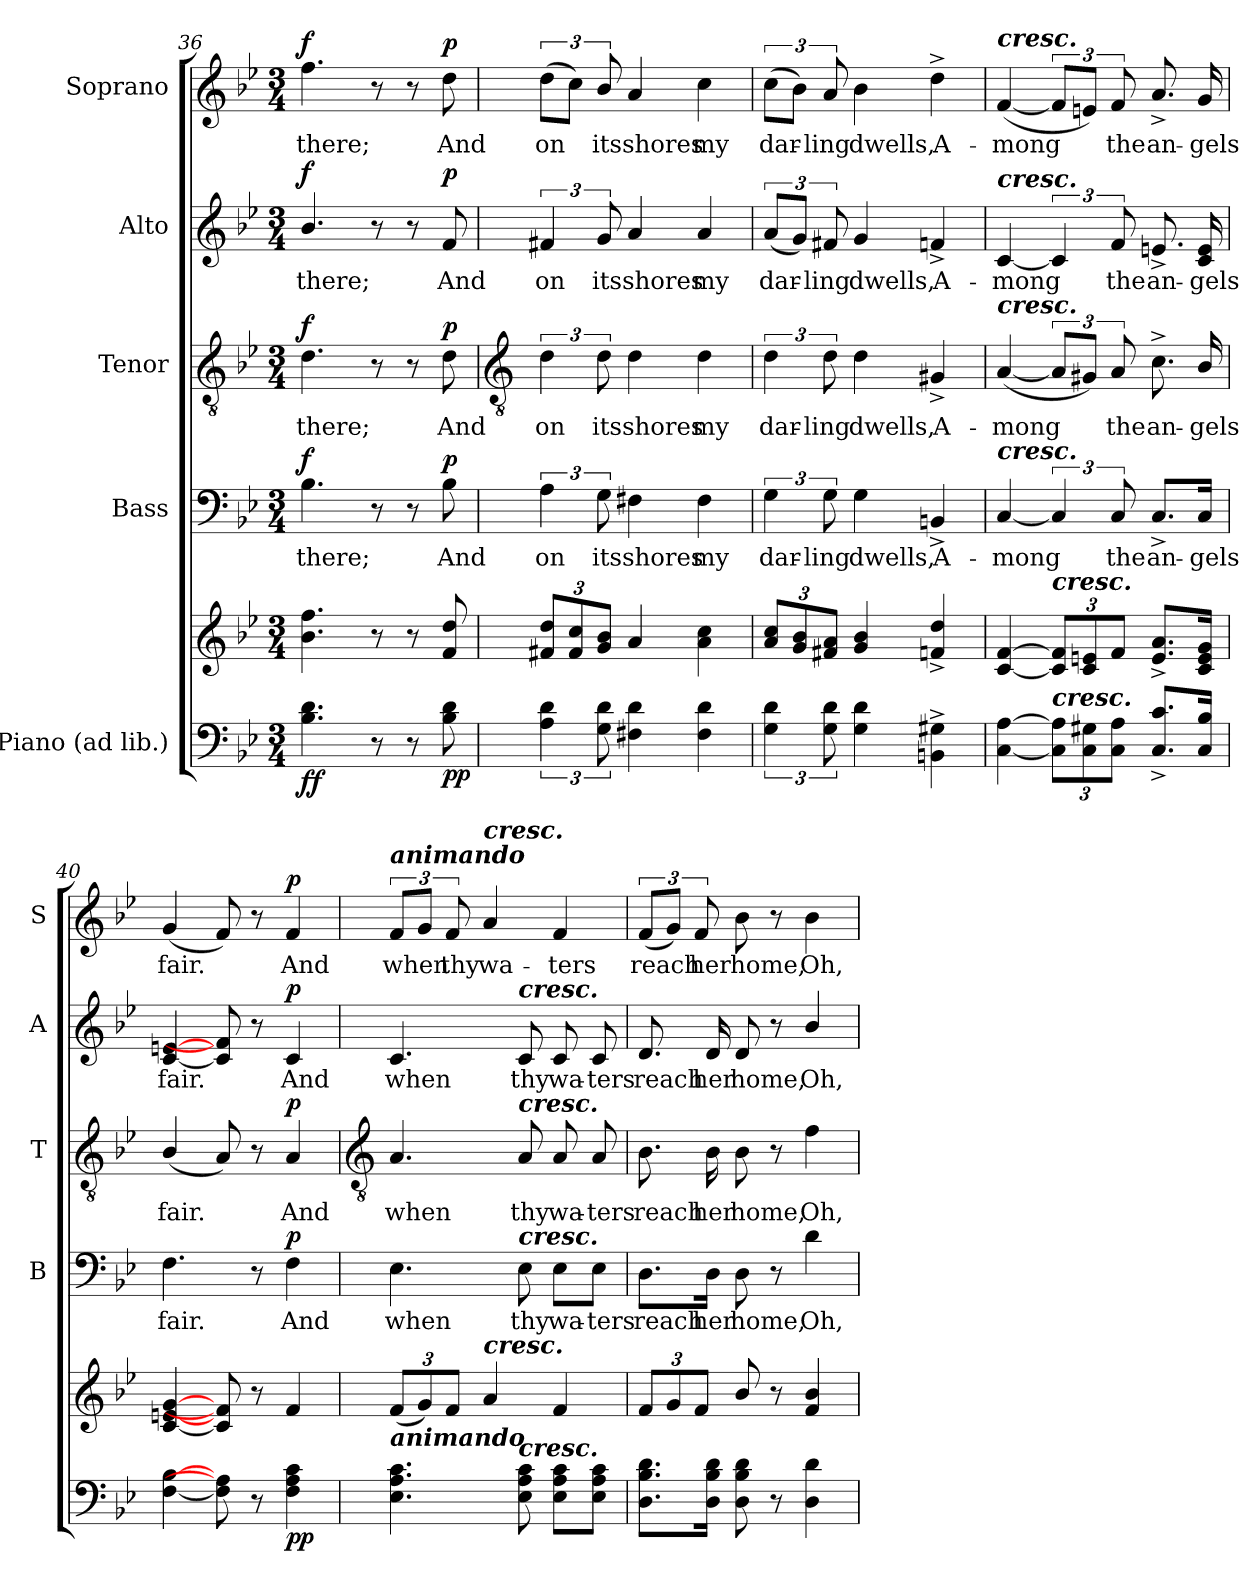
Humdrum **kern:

**kern	**kern	**dynam	**kern	**text	**dynam	**kern	**text	**dynam	**kern	**text	**dynam	**kern	**text	**dynam
*part5	*part5	*part5	*part4	*part4	*part4	*part3	*part3	*part3	*part2	*part2	*part2	*part1	*part1	*part1
*staff6	*staff5	*staff5/6	*staff4	*staff4	*staff4	*staff3	*staff3	*staff3	*staff2	*staff2	*staff2	*staff1	*staff1	*staff1
*I"Piano (ad lib.)	*	*	*I"Bass	*	*	*I"Tenor	*	*	*I"Alto	*	*	*I"Soprano	*	*
*	*	*	*I'B	*	*	*I'T	*	*	*I'A	*	*	*I'S	*	*
*clefF4	*clefG2	*	*clefF4	*	*	*clefGv2	*	*	*clefG2	*	*	*clefG2	*	*
*k[b-e-]	*k[b-e-]	*	*k[b-e-]	*	*	*k[b-e-]	*	*	*k[b-e-]	*	*	*k[b-e-]	*	*
*B-:	*B-:	*	*B-:	*	*	*B-:	*	*	*B-:	*	*	*B-:	*	*
*M3/4	*M3/4	*	*M3/4	*	*	*M3/4	*	*	*M3/4	*	*	*M3/4	*	*
=36	=36	=36	=36	=36	=36	=36	=36	=36	=36	=36	=36	=36	=36	=36
!	!	!LO:DY:b=2	!	!LO:LY:b	!	!	!LO:LY:b	!	!	!LO:LY:b	!	!	!LO:LY:b	!
!	!	!LO:DY:n=1:b	!	!	!LO:DY:b	!	!	!LO:DY:b	!	!	!LO:DY:b	!	!	!LO:DY:b
4.B-\ 4.d\	4.b- 4.ff	f f	4.B-\	there;	f	4.d\	there;	f	4.b-/	there;	f	4.ff	there;	f
8r	8r	.	8r	.	.	8r	.	.	8r	.	.	8r	.	.
8r	8r	.	8r	.	.	8r	.	.	8r	.	.	8r	.	.
!	!	!LO:DY:n=2:b=2	!	!LO:LY:b	!	!	!LO:LY:b	!	!	!LO:LY:b	!	!	!LO:LY:b	!
!	!	!LO:DY:n=3:b	!	!	!LO:DY:b	!	!	!LO:DY:b	!	!	!LO:DY:b	!	!	!LO:DY:b
8B- 8d	8f 8dd	p p	8B-	And	p	8d	And	p	8f	And	p	8dd	And	p
!!LO:LB:g=z
=37	=37	=37	=37	=37	=37	=37	=37	=37	=37	=37	=37	=37	=37	=37
*	*	*	*	*	*	*clefGv2	*	*	*	*	*	*	*	*
!	!	!	!	!LO:LY:b	!	!	!LO:LY:b	!	!	!LO:LY:b	!	!	!LO:LY:b	!
6A 6d	12f#X 12ddL	.	6A	on	.	6d	on	.	6f#X	on	.	(>12ddL	on	.
.	12f# 12cc	.	.	.	.	.	.	.	.	.	.	12ccJ)	.	.
!	!	!	!	!LO:LY:b	!	!	!LO:LY:b	!	!	!LO:LY:b	!	!	!LO:LY:b	!
12G\ 12d\	12g/ 12b-/J	.	12G\	its	.	12d\	its	.	12g/	its	.	12b-/	its	.
!	!	!	!	!LO:LY:b	!	!	!LO:LY:b	!	!	!LO:LY:b	!	!	!LO:LY:b	!
4F#X 4d	4a	.	4F#X	shores	.	4d	shores	.	4a	shores	.	4a	shores	.
!	!	!	!	!LO:LY:b	!	!	!LO:LY:b	!	!	!LO:LY:b	!	!	!LO:LY:b	!
4F# 4d	4a 4cc	.	4F#	my	.	4d	my	.	4a	my	.	4cc	my	.
=38	=38	=38	=38	=38	=38	=38	=38	=38	=38	=38	=38	=38	=38	=38
!	!	!	!	!LO:LY:b	!	!	!LO:LY:b	!	!	!LO:LY:b	!	!	!LO:LY:b	!
6G 6d	12a 12ccL	.	6G	dar-	.	6d	dar-	.	(<12aL	dar-	.	(>12ccL	dar-	.
.	12g 12b-	.	.	.	.	.	.	.	12gJ)	.	.	12b-J)	.	.
!	!	!	!	!LO:LY:b	!	!	!LO:LY:b	!	!	!LO:LY:b	!	!	!LO:LY:b	!
12G 12d	12f#X 12aJ	.	12G	-ling	.	12d	-ling	.	12f#X	ling	.	12a	ling	.
!	!	!	!	!LO:LY:b	!	!	!LO:LY:b	!	!	!LO:LY:b	!	!	!LO:LY:b	!
4G 4d	4g 4b-	.	4G	dwells,	.	4d	dwells,	.	4g	dwells,	.	4b-	dwells,	.
!	!	!	!	!LO:LY:b	!	!	!LO:LY:b	!	!	!LO:LY:b	!	!	!LO:LY:b	!
4BBn^ 4G#X^	4fn^ 4dd^	.	4BBn^	A-	.	4G#X^	A-	.	4fn^	A-	.	4dd^	A-	.
=39	=39	=39	=39	=39	=39	=39	=39	=39	=39	=39	=39	=39	=39	=39
!	!	!	!	!	!	!	!	!	!	!	!	!LO:TX:a:Bi:t=cresc.	!	!
!	!	!	!	!	!	!	!	!	!LO:TX:a:Bi:t=cresc.	!	!	!	!	!
!	!	!	!	!	!	!LO:TX:a:Bi:t=cresc.	!	!	!	!	!	!	!	!
!	!	!	!LO:TX:a:Bi:t=cresc.	!	!	!	!	!	!	!	!	!	!	!
!	!	!	!	!LO:LY:b	!	!	!LO:LY:b	!	!	!LO:LY:b	!	!	!LO:LY:b	!
[4C [4A	[4c [4f	.	[4C	-mong	.	(<[4A	-mong	.	[4c	-mong	.	(<[4f	-mong	.
!	!LO:TX:a:Bi:t=cresc.	!	!	!	!	!	!	!	!	!	!	!	!	!
!LO:TX:a:Bi:t=cresc.	!	!	!	!	!	!	!	!	!	!	!	!	!	!
12C] 12A]L	12c] 12f]L	.	6C]	.	.	12AL]	.	.	6c]	.	.	12fL]	.	.
12C 12G#X	12c 12en	.	.	.	.	12G#XJ)	.	.	.	.	.	12enJ)	.	.
!	!	!	!	!LO:LY:b	!	!	!LO:LY:b	!	!	!LO:LY:b	!	!	!LO:LY:b	!
12C 12AJ	12fJ	.	12C	the	.	12A	the	.	12f	the	.	12f	the	.
!	!	!	!	!LO:LY:b	!	!	!LO:LY:b	!	!	!LO:LY:b	!	!	!LO:LY:b	!
8.C^ 8.c^L	8.e^ 8.a^L	.	8.C^/L	an-	.	8.c^	an-	.	8.en^	an-	.	8.a^	an-	.
!	!	!	!	!LO:LY:b	!	!	!LO:LY:b	!	!	!LO:LY:b	!	!	!LO:LY:b	!
16C/ 16B-/J	16c 16e 16gJ	.	16C/Jk	-gels	.	16B-/	-gels	.	16c 16e	-gels	.	16g	-gels	.
=40	=40	=40	=40	=40	=40	=40	=40	=40	=40	=40	=40	=40	=40	=40
!	!	!	!	!LO:LY:b	!	!	!LO:LY:b	!	!	!LO:LY:b	!	!	!LO:LY:b	!
[4F\ [4B-\	[4c [4en [4g	.	4.F\	fair.	.	(<4B-/	fair.	.	[4c [4en	fair.	.	(<4g	fair.	.
8F] 8A]	8c] 8f]	.	.	.	.	8A)	.	.	8c] 8f]	.	.	8f)	.	.
8r	8r	.	8r	.	.	8r	.	.	8r	.	.	8r	.	.
!	!	!LO:DY:b=2	!	!LO:LY:b	!	!	!LO:LY:b	!	!	!LO:LY:b	!	!	!LO:LY:b	!
!	!	!LO:DY:n=1:b	!	!	!LO:DY:b	!	!	!LO:DY:b	!	!	!LO:DY:b	!	!	!LO:DY:b
4F 4A 4c	4f	p p	4F	And	p	4A	And	p	4c	And	p	4f	And	p
!!LO:LB:g=z
=41	=41	=41	=41	=41	=41	=41	=41	=41	=41	=41	=41	=41	=41	=41
*	*	*	*	*	*	*clefGv2	*	*	*	*	*	*	*	*
!	!	!	!	!	!	!	!	!	!	!	!	!LO:TX:a:Bi:t=animando	!	!
!	!LO:TX:b:Bi:t=animando	!	!	!	!	!	!	!	!	!	!	!	!	!
!	!	!	!	!LO:LY:b	!	!	!LO:LY:b	!	!	!LO:LY:b	!	!	!LO:LY:b	!
4.E- 4.A 4.c	(<12fL	.	4.E-	when	.	4.A	when	.	4.c	when	.	12fL	when	.
.	12g)	.	.	.	.	.	.	.	.	.	.	12gJ	.	.
!	!	!	!	!	!	!	!	!	!	!	!	!	!LO:LY:b	!
.	12fJ	.	.	.	.	.	.	.	.	.	.	12f	thy	.
!	!	!	!	!	!	!	!	!	!	!	!	!LO:TX:a:Bi:t=cresc.	!	!
!	!LO:TX:a:Bi:t=cresc.	!	!	!	!	!	!	!	!	!	!	!	!	!
!	!	!	!	!	!	!	!	!	!	!	!	!	!LO:LY:b	!
.	4a	.	.	.	.	.	.	.	.	.	.	4a	wa-	.
!	!	!	!	!	!	!	!	!	!LO:TX:a:Bi:t=cresc.	!	!	!	!	!
!	!	!	!	!	!	!LO:TX:a:Bi:t=cresc.	!	!	!	!	!	!	!	!
!	!	!	!LO:TX:a:Bi:t=cresc.	!	!	!	!	!	!	!	!	!	!	!
!LO:TX:a:Bi:t=cresc.	!	!	!	!	!	!	!	!	!	!	!	!	!	!
!	!	!	!	!LO:LY:b	!	!	!LO:LY:b	!	!	!LO:LY:b	!	!	!	!
8E- 8A 8c	.	.	8E-	thy	.	8A	thy	.	8c	thy	.	.	.	.
!	!	!	!	!LO:LY:b	!	!	!LO:LY:b	!	!	!LO:LY:b	!	!	!LO:LY:b	!
8E- 8A 8cL	4f	.	8E-\L	wa-	.	8A	wa-	.	8c	wa-	.	4f	-ters	.
!	!	!	!	!LO:LY:b	!	!	!LO:LY:b	!	!	!LO:LY:b	!	!	!	!
8E- 8A 8cJ	.	.	8E-\J	-ters	.	8A	-ters	.	8c	-ters	.	.	.	.
=42	=42	=42	=42	=42	=42	=42	=42	=42	=42	=42	=42	=42	=42	=42
!	!	!	!	!LO:LY:b	!	!	!LO:LY:b	!	!	!LO:LY:b	!	!	!LO:LY:b	!
8.D 8.B- 8.dL	12fL	.	8.D\L	reach	.	8.B-	reach	.	8.d	reach	.	(<12fL	reach	.
.	12g	.	.	.	.	.	.	.	.	.	.	12gJ)	.	.
!	!	!	!	!	!	!	!	!	!	!	!	!	!LO:LY:b	!
.	12fJ	.	.	.	.	.	.	.	.	.	.	12f	her	.
!	!	!	!	!LO:LY:b	!	!	!LO:LY:b	!	!	!LO:LY:b	!	!	!	!
16D 16B- 16dJ	.	.	16D\Jk	her	.	16B-	her	.	16d	her	.	.	.	.
!	!	!	!	!LO:LY:b	!	!	!LO:LY:b	!	!	!LO:LY:b	!	!	!LO:LY:b	!
8D 8B- 8d	8b-/	.	8D	home,	.	8B-	home,	.	8d	home,	.	8b-	home,	.
8r	8r	.	8r	.	.	8r	.	.	8r	.	.	8r	.	.
!	!	!	!	!LO:LY:b	!	!	!LO:LY:b	!	!	!LO:LY:b	!	!	!LO:LY:b	!
4D\ 4d\	4f 4b-	.	4d\	Oh,	.	4f\	Oh,	.	4b-/	Oh,	.	4b-	Oh,	.
=	=	=	=	=	=	=	=	=	=	=	=	=	=	=
*-	*-	*-	*-	*-	*-	*-	*-	*-	*-	*-	*-	*-	*-	*-
